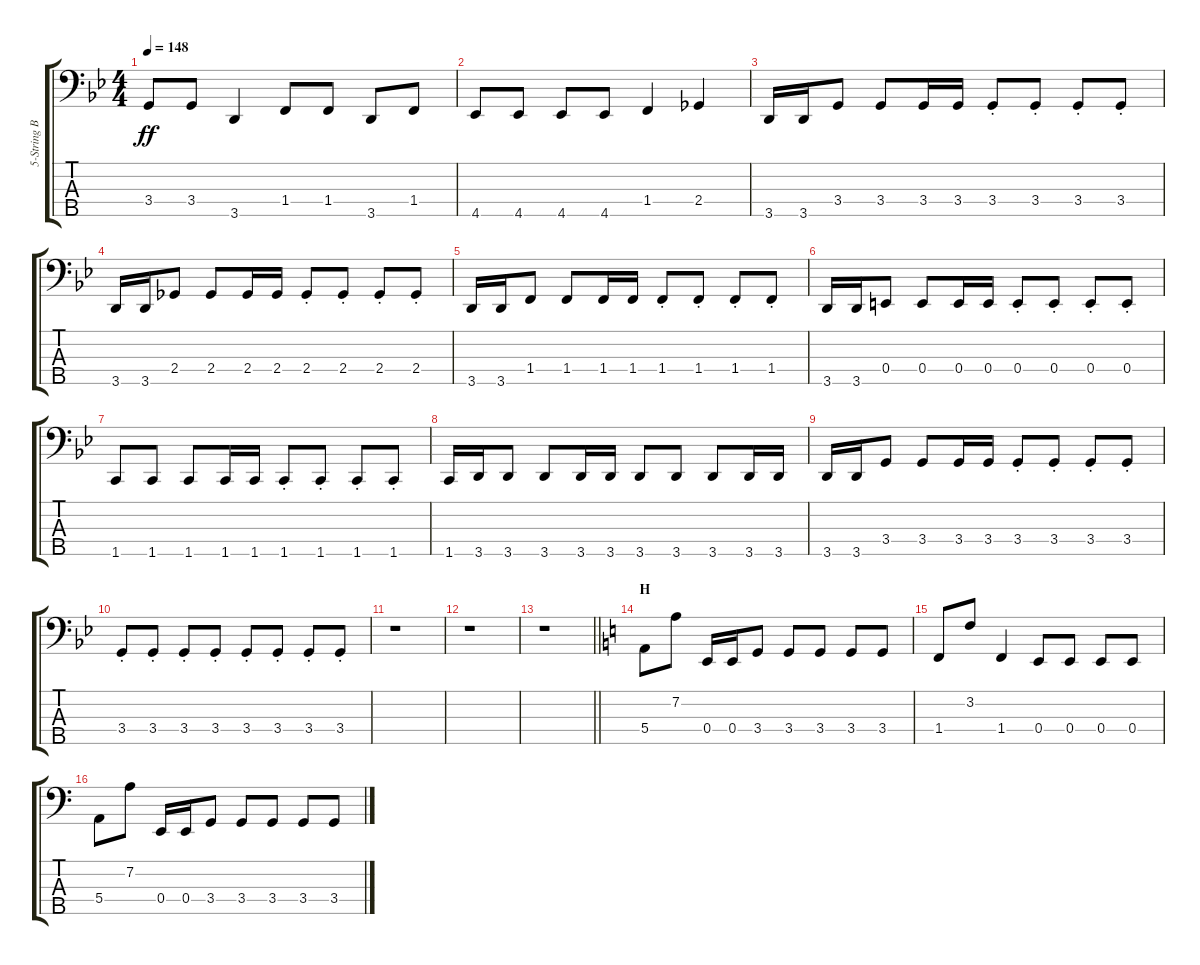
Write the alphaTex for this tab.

\track ("5-String Bass" "5-String B") {instrument electricbasspick}
\staff {score tabs}
\tuning (G2 D2 A1 E1 B0) {hide}
\ts (4 4)
\tempo 148
\clef f4
\ks bb
3.4.8{dy ff} 3.4.8 3.5.4 1.4.8 1.4.8 3.5.8 1.4.8 |
4.5.8 4.5.8 4.5.8 4.5.8 1.4.4 2.4.4 |
3.5.16 3.5.16 3.4.8 3.4.8 3.4.16 3.4.16 3.4{st}.8 3.4{st}.8 3.4{st}.8 3.4{st}.8 |
3.5.16 3.5.16 2.4.8 2.4.8 2.4.16 2.4.16 2.4{st}.8 2.4{st}.8 2.4{st}.8 2.4{st}.8 |
3.5.16 3.5.16 1.4.8 1.4.8 1.4.16 1.4.16 1.4{st}.8 1.4{st}.8 1.4{st}.8 1.4{st}.8 |
3.5.16 3.5.16 0.4.8 0.4.8 0.4.16 0.4.16 0.4{st}.8 0.4{st}.8 0.4{st}.8 0.4{st}.8 |
1.5.8 1.5.8 1.5.8 1.5.16 1.5.16 1.5{st}.8 1.5{st}.8 1.5{st}.8 1.5{st}.8 |
1.5.16 3.5.16 3.5.8 3.5.8 3.5.16 3.5.16 3.5.8 3.5.8 3.5.8 3.5.16 3.5.16 |
3.5.16 3.5.16 3.4.8 3.4.8 3.4.16 3.4.16 3.4{st}.8 3.4{st}.8 3.4{st}.8 3.4{st}.8 |
3.4{st}.8 3.4{st}.8 3.4{st}.8 3.4{st}.8 3.4{st}.8 3.4{st}.8 3.4{st}.8 3.4{st}.8 |
r.1 |
r.1 |
\barLineRight lightlight
r.1 |
\section ("" "H")
\ks c
5.4.8 7.2.8 0.4.16 0.4.16 3.4.8 3.4.8 3.4.8 3.4.8 3.4.8 |
1.4.8 3.2.8 1.4.4 0.4.8 0.4.8 0.4.8 0.4.8 |
5.4.8 7.2.8 0.4.16 0.4.16 3.4.8 3.4.8 3.4.8 3.4.8 3.4.8
